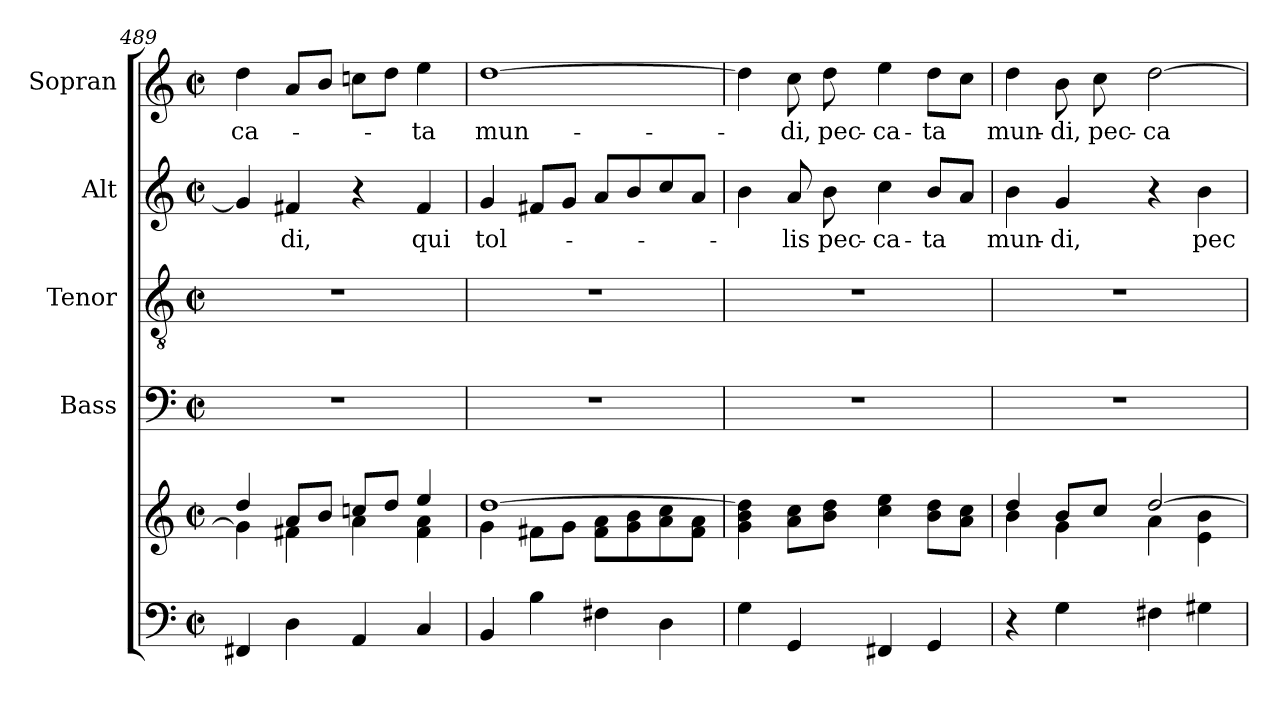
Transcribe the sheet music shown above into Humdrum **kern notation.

**kern	**kern	**kern	**kern	**kern	**text	**kern	**text
*part5	*part5	*part4	*part3	*part2	*part2	*part1	*part1
*staff6	*staff5	*staff4	*staff3	*staff2	*staff2	*staff1	*staff1
*	*	*I"Bass	*I"Tenor	*I"Alt	*	*I"Sopran	*
*	*	*I'B.	*I'T.	*I'A.	*	*I'S.	*
*clefF4	*clefG2	*clefF4	*clefGv2	*clefG2	*	*clefG2	*
*k[]	*k[]	*k[]	*k[]	*k[]	*	*k[]	*
*C:	*C:	*C:	*C:	*C:	*	*C:	*
*M2/2	*M2/2	*M2/2	*M2/2	*M2/2	*	*M2/2	*
*met(c|)	*met(c|)	*met(c|)	*met(c|)	*met(c|)	*	*met(c|)	*
=489	=489	=489	=489	=489	=489	=489	=489
*	*^	*	*	*	*	*	*
!	!	!	!	!	!	!	!	!LO:LY:b
4FF#X/	4dd/	4g\]	1r	1r	4g/]	.	4dd\	-ca-
!	!	!	!	!	!	!LO:LY:b	!	!
4D\	8a/L	4f#X\	.	.	4f#X/	-di,	8a/L	.
.	8b/J	.	.	.	.	.	8b/J	.
4AA/	8ccn/L	4a\	.	.	4r	.	8ccn\L	.
.	8dd/J	.	.	.	.	.	8dd\J	.
!	!	!	!	!	!	!LO:LY:b	!	!LO:LY:b
4C/	4ee/	4f#\ 4a\	.	.	4f#/	qui	4ee\	-ta
=490	=490	=490	=490	=490	=490	=490	=490	=490
!	!	!	!	!	!	!LO:LY:b	!	!LO:LY:b
4BB/	[>1dd	4g\	1r	1r	4g/	tol-	[1dd	mun-
4B\	.	8f#X\L	.	.	8f#X/L	.	.	.
.	.	8g\J	.	.	8g/J	.	.	.
4F#X\	.	8f#\ 8a\L	.	.	8a/L	.	.	.
.	.	8g\ 8b\	.	.	8b/	.	.	.
4D\	.	8a\ 8cc\	.	.	8cc/	.	.	.
.	.	8f#\ 8a\J	.	.	8a/J	.	.	.
*	*v	*v	*	*	*	*	*	*
=491	=491	=491	=491	=491	=491	=491	=491
4G\	4g\ 4b\ 4dd\]	1r	1r	4b\	.	4dd\]	.
!	!	!	!	!	!LO:LY:b	!	!LO:LY:b
4GG/	8a\ 8cc\L	.	.	8a/	-lis	8cc\	-di,
!	!	!	!	!	!LO:LY:b	!	!LO:LY:b
.	8b\ 8dd\J	.	.	8b\	pec-	8dd\	pec-
!	!	!	!	!	!LO:LY:b	!	!LO:LY:b
4FF#X/	4cc\ 4ee\	.	.	4cc\	-ca-	4ee\	-ca-
!	!	!	!	!	!LO:LY:b	!	!LO:LY:b
4GG/	8b\ 8dd\L	.	.	8b/L	-ta	8dd\L	-ta
.	8a\ 8cc\J	.	.	8a/J	.	8cc\J	.
!!LO:LB:g=z
=492	=492	=492	=492	=492	=492	=492	=492
*	*^	*	*	*	*	*	*
!	!	!	!	!	!	!LO:LY:b	!	!LO:LY:b
4r	4dd/	4b\	1r	1r	4b\	mun-	4dd\	mun-
!	!	!	!	!	!	!LO:LY:b	!	!LO:LY:b
4G\	8b/L	4g\	.	.	4g/	-di,	8b\	-di,
!	!	!	!	!	!	!	!	!LO:LY:b
.	8cc/J	.	.	.	.	.	8cc\	pec-
!	!	!	!	!	!	!	!	!LO:LY:b
4F#X\	[>2dd/	4a\	.	.	4r	.	[2dd\	-ca-
!	!	!	!	!	!	!LO:LY:b	!	!
4G#X\	.	4e\ 4b\	.	.	4b\	pec-	.	.
*	*v	*v	*	*	*	*	*	*
=	=	=	=	=	=	=	=
*-	*-	*-	*-	*-	*-	*-	*-
